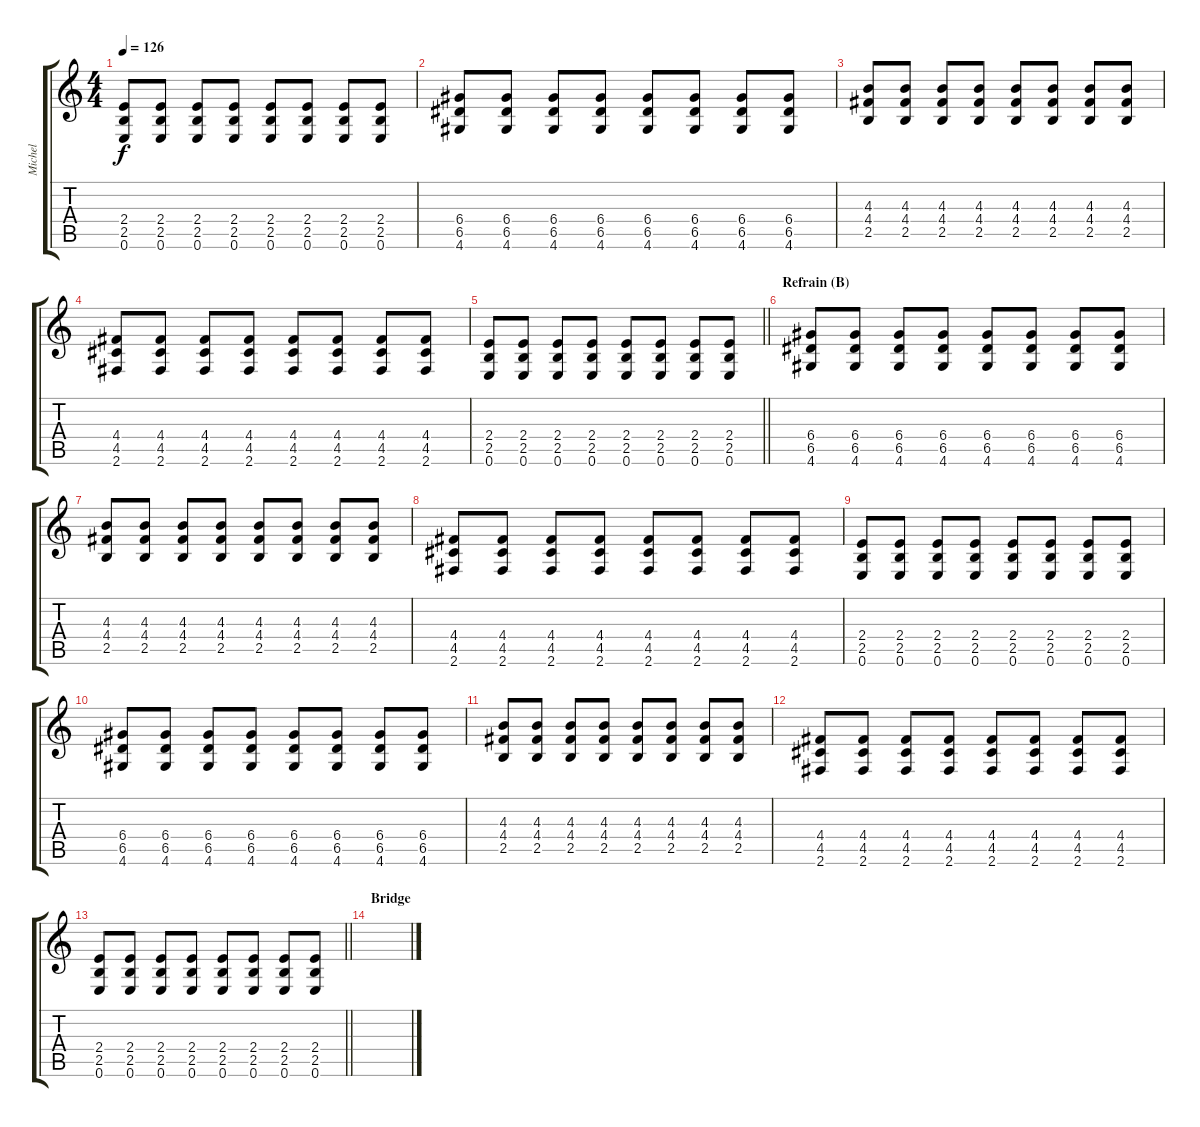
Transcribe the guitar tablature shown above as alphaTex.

\track ("Michel" "Michel") {instrument distortionguitar}
\staff {score tabs}
\tuning (E4 B3 G3 D3 A2 E2) {hide}
\ts (4 4)
\tempo 126
\clef g2
\ks c
(2.4 2.5 0.6).8{dy f} (2.4 2.5 0.6).8 (2.4 2.5 0.6).8 (2.4 2.5 0.6).8 (2.4 2.5 0.6).8 (2.4 2.5 0.6).8 (2.4 2.5 0.6).8 (2.4 2.5 0.6).8 |
(6.4 6.5 4.6).8 (6.4 6.5 4.6).8 (6.4 6.5 4.6).8 (6.4 6.5 4.6).8 (6.4 6.5 4.6).8 (6.4 6.5 4.6).8 (6.4 6.5 4.6).8 (6.4 6.5 4.6).8 |
(4.3 4.4 2.5).8 (4.3 4.4 2.5).8 (4.3 4.4 2.5).8 (4.3 4.4 2.5).8 (4.3 4.4 2.5).8 (4.3 4.4 2.5).8 (4.3 4.4 2.5).8 (4.3 4.4 2.5).8 |
(4.4 4.5 2.6).8 (4.4 4.5 2.6).8 (4.4 4.5 2.6).8 (4.4 4.5 2.6).8 (4.4 4.5 2.6).8 (4.4 4.5 2.6).8 (4.4 4.5 2.6).8 (4.4 4.5 2.6).8 |
\barLineRight lightlight
(2.4 2.5 0.6).8 (2.4 2.5 0.6).8 (2.4 2.5 0.6).8 (2.4 2.5 0.6).8 (2.4 2.5 0.6).8 (2.4 2.5 0.6).8 (2.4 2.5 0.6).8 (2.4 2.5 0.6).8 |
\section ("" "Refrain (B)")
(6.4 6.5 4.6).8 (6.4 6.5 4.6).8 (6.4 6.5 4.6).8 (6.4 6.5 4.6).8 (6.4 6.5 4.6).8 (6.4 6.5 4.6).8 (6.4 6.5 4.6).8 (6.4 6.5 4.6).8 |
(4.3 4.4 2.5).8 (4.3 4.4 2.5).8 (4.3 4.4 2.5).8 (4.3 4.4 2.5).8 (4.3 4.4 2.5).8 (4.3 4.4 2.5).8 (4.3 4.4 2.5).8 (4.3 4.4 2.5).8 |
(4.4 4.5 2.6).8 (4.4 4.5 2.6).8 (4.4 4.5 2.6).8 (4.4 4.5 2.6).8 (4.4 4.5 2.6).8 (4.4 4.5 2.6).8 (4.4 4.5 2.6).8 (4.4 4.5 2.6).8 |
(2.4 2.5 0.6).8 (2.4 2.5 0.6).8 (2.4 2.5 0.6).8 (2.4 2.5 0.6).8 (2.4 2.5 0.6).8 (2.4 2.5 0.6).8 (2.4 2.5 0.6).8 (2.4 2.5 0.6).8 |
(6.4 6.5 4.6).8 (6.4 6.5 4.6).8 (6.4 6.5 4.6).8 (6.4 6.5 4.6).8 (6.4 6.5 4.6).8 (6.4 6.5 4.6).8 (6.4 6.5 4.6).8 (6.4 6.5 4.6).8 |
(4.3 4.4 2.5).8 (4.3 4.4 2.5).8 (4.3 4.4 2.5).8 (4.3 4.4 2.5).8 (4.3 4.4 2.5).8 (4.3 4.4 2.5).8 (4.3 4.4 2.5).8 (4.3 4.4 2.5).8 |
(4.4 4.5 2.6).8 (4.4 4.5 2.6).8 (4.4 4.5 2.6).8 (4.4 4.5 2.6).8 (4.4 4.5 2.6).8 (4.4 4.5 2.6).8 (4.4 4.5 2.6).8 (4.4 4.5 2.6).8 |
\barLineRight lightlight
(2.4 2.5 0.6).8 (2.4 2.5 0.6).8 (2.4 2.5 0.6).8 (2.4 2.5 0.6).8 (2.4 2.5 0.6).8 (2.4 2.5 0.6).8 (2.4 2.5 0.6).8 (2.4 2.5 0.6).8 |
\section ("" "Bridge")
